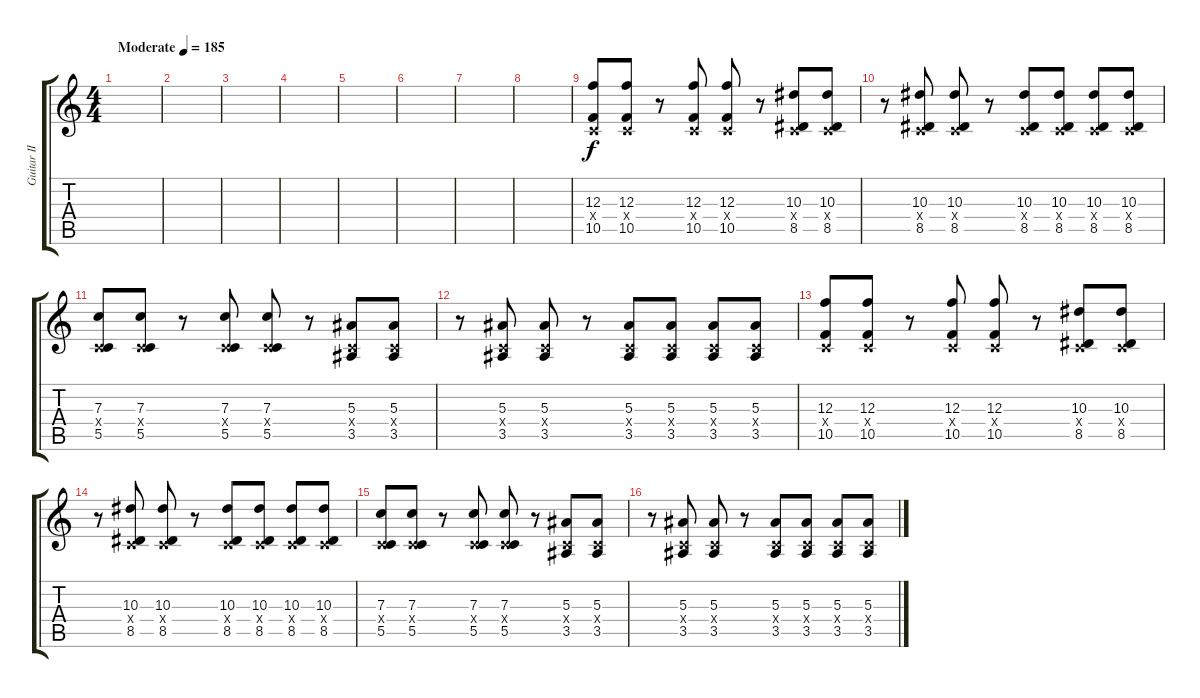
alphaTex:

\track ("Guitar II" "Guitar II") {instrument overdrivenguitar}
\staff {score tabs}
\tuning (D4 A3 F3 C3 G2 C2) {hide}
\ts (4 4)
\tempo (185 "Moderate")
\clef g2
\ks c
|
|
|
|
|
|
|
|
(12.3 0.4{x} 10.5).8 (12.3 0.4{x} 10.5).8 r.8 (12.3 0.4{x} 10.5).8 (12.3 0.4{x} 10.5).8 r.8 (10.3 0.4{x} 8.5).8 (10.3 0.4{x} 8.5).8 |
r.8 (10.3 0.4{x} 8.5).8 (10.3 0.4{x} 8.5).8 r.8 (10.3 0.4{x} 8.5).8 (10.3 0.4{x} 8.5).8 (10.3 0.4{x} 8.5).8 (10.3 0.4{x} 8.5).8 |
(7.3 0.4{x} 5.5).8 (7.3 0.4{x} 5.5).8 r.8 (7.3 0.4{x} 5.5).8 (7.3 0.4{x} 5.5).8 r.8 (5.3 0.4{x} 3.5).8 (5.3 0.4{x} 3.5).8 |
r.8 (5.3 0.4{x} 3.5).8 (5.3 0.4{x} 3.5).8 r.8 (5.3 0.4{x} 3.5).8 (5.3 0.4{x} 3.5).8 (5.3 0.4{x} 3.5).8 (5.3 0.4{x} 3.5).8 |
(12.3 0.4{x} 10.5).8 (12.3 0.4{x} 10.5).8 r.8 (12.3 0.4{x} 10.5).8 (12.3 0.4{x} 10.5).8 r.8 (10.3 0.4{x} 8.5).8 (10.3 0.4{x} 8.5).8 |
r.8 (10.3 0.4{x} 8.5).8 (10.3 0.4{x} 8.5).8 r.8 (10.3 0.4{x} 8.5).8 (10.3 0.4{x} 8.5).8 (10.3 0.4{x} 8.5).8 (10.3 0.4{x} 8.5).8 |
(7.3 0.4{x} 5.5).8 (7.3 0.4{x} 5.5).8 r.8 (7.3 0.4{x} 5.5).8 (7.3 0.4{x} 5.5).8 r.8 (5.3 0.4{x} 3.5).8 (5.3 0.4{x} 3.5).8 |
r.8 (5.3 0.4{x} 3.5).8 (5.3 0.4{x} 3.5).8 r.8 (5.3 0.4{x} 3.5).8 (5.3 0.4{x} 3.5).8 (5.3 0.4{x} 3.5).8 (5.3 0.4{x} 3.5).8
